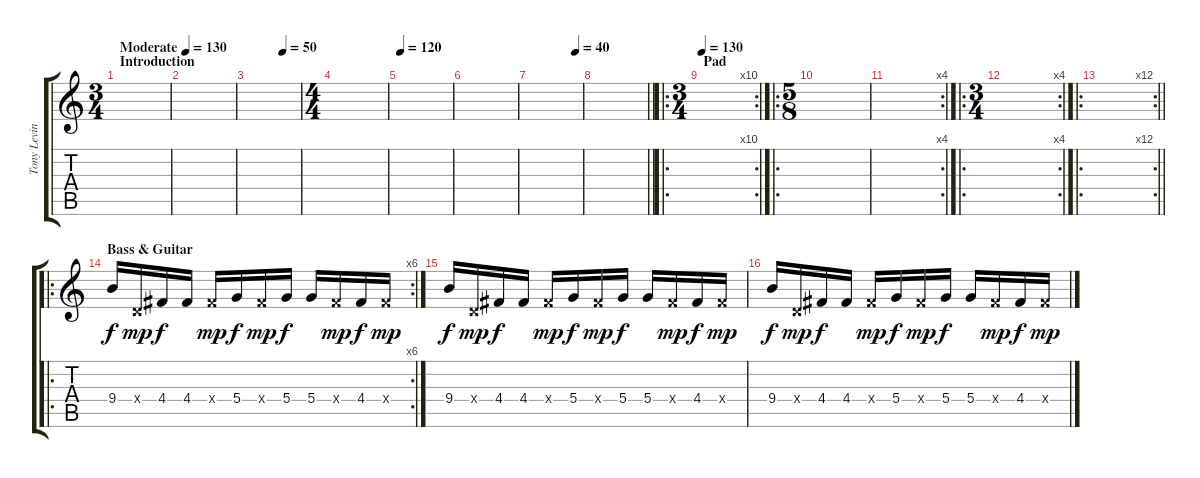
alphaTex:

\track ("Tony Levin (Stick - High)" "Tony Levin") {instrument electricbassfinger}
\staff {score tabs}
\tuning (E4 B3 G3 D3 A2 E2) {hide}
\ts (3 4)
\section ("" "Introduction")
\tempo (130 "Moderate")
\clef g2
\ks c
|
|
\tempo (50 0.6666666666666666)
|
\ts (4 4)
|
\tempo 120
|
|
\tempo (40 0.875)
|
\barLineRight lightlight
|
\ro
\rc 10
\ts (3 4)
\section ("" "Pad")
\tempo 130
|
\ro
\ts (5 8)
|
\rc 4
|
\ro
\rc 4
\ts (3 4)
|
\ro
\rc 12
\barLineRight lightlight
|
\ro
\rc 6
\section ("" "Bass & Guitar")
9.4.16 0.4{x}.16{dy mp} 4.4.16{dy f} 4.4.16 4.4{x}.16{dy mp} 5.4.16{dy f} 4.4{x}.16{dy mp} 5.4.16{dy f} 5.4.16 4.4{x}.16{dy mp} 4.4.16{dy f} 4.4{x}.16{dy mp} |
9.4.16{dy f} 0.4{x}.16{dy mp} 4.4.16{dy f} 4.4.16 4.4{x}.16{dy mp} 5.4.16{dy f} 4.4{x}.16{dy mp} 5.4.16{dy f} 5.4.16 4.4{x}.16{dy mp} 4.4.16{dy f} 4.4{x}.16{dy mp} |
9.4.16{dy f} 0.4{x}.16{dy mp} 4.4.16{dy f} 4.4.16 4.4{x}.16{dy mp} 5.4.16{dy f} 4.4{x}.16{dy mp} 5.4.16{dy f} 5.4.16 4.4{x}.16{dy mp} 4.4.16{dy f} 4.4{x}.16{dy mp}
